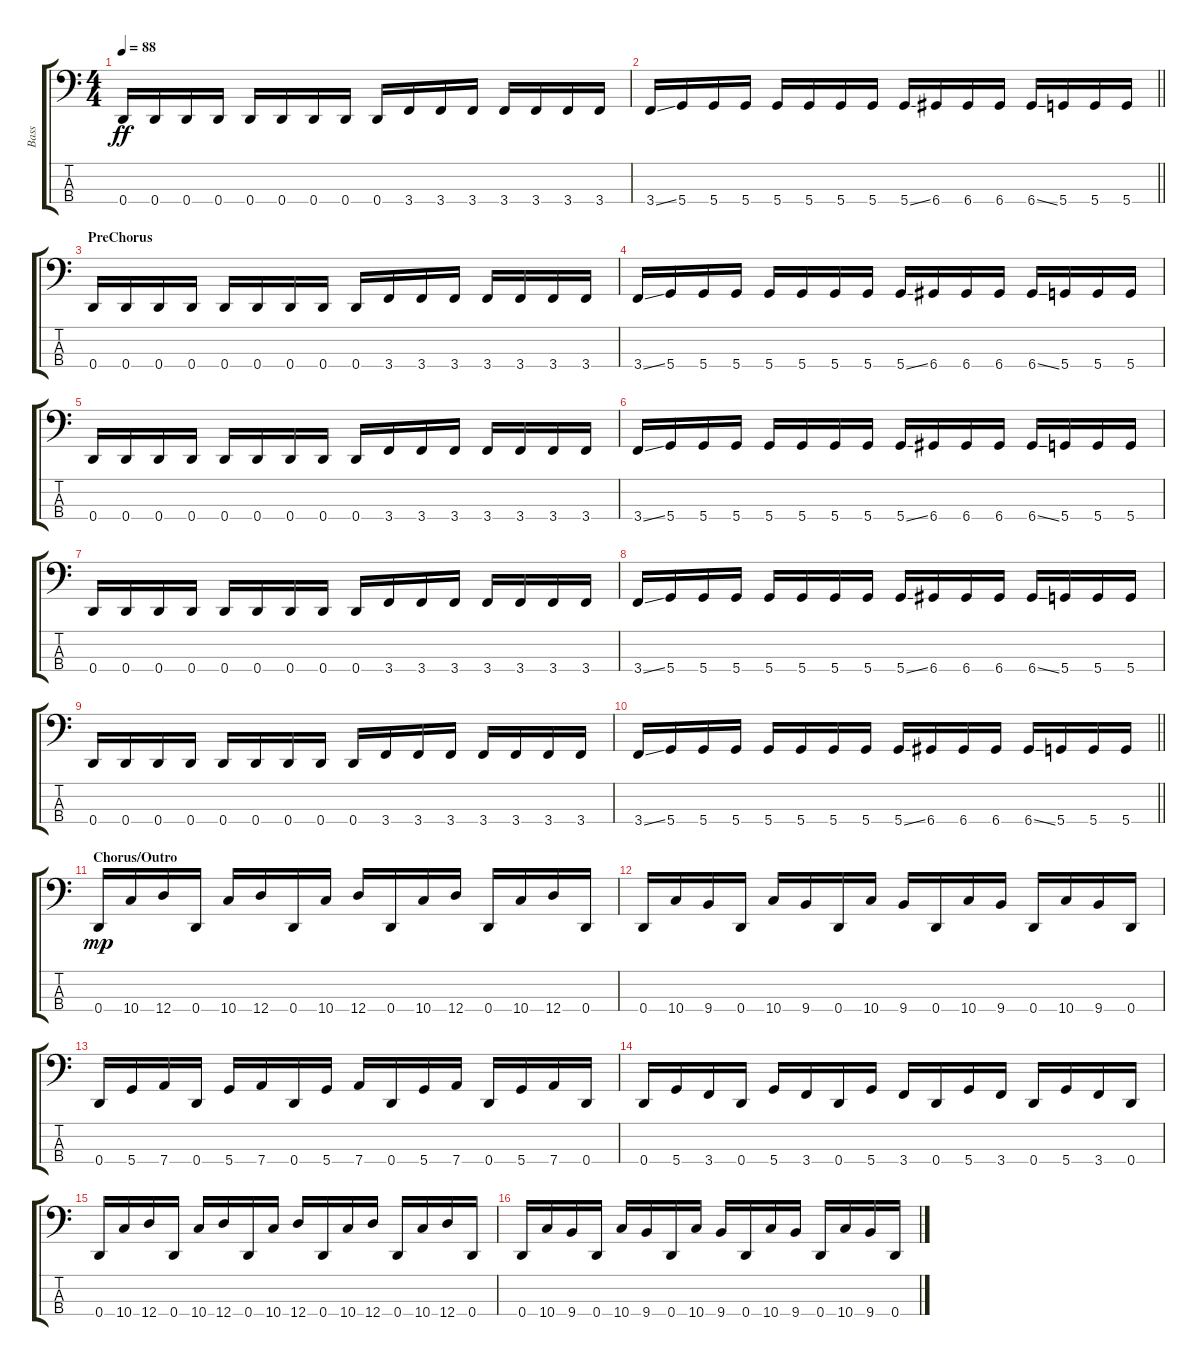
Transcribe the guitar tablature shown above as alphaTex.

\track ("Bass" "Bass") {instrument fretlessbass}
\staff {score tabs}
\tuning (G2 D2 A1 D1) {hide}
\ts (4 4)
\tempo 88
\clef f4
\ks c
0.4.16{dy ff} 0.4.16 0.4.16 0.4.16 0.4.16 0.4.16 0.4.16 0.4.16 0.4.16 3.4.16 3.4.16 3.4.16 3.4.16 3.4.16 3.4.16 3.4.16 |
\barLineRight lightlight
3.4{ss}.16 5.4.16 5.4.16 5.4.16 5.4.16 5.4.16 5.4.16 5.4.16 5.4{ss}.16 6.4.16 6.4.16 6.4.16 6.4{ss}.16 5.4.16 5.4.16 5.4.16 |
\section ("" "PreChorus")
0.4.16 0.4.16 0.4.16 0.4.16 0.4.16 0.4.16 0.4.16 0.4.16 0.4.16 3.4.16 3.4.16 3.4.16 3.4.16 3.4.16 3.4.16 3.4.16 |
3.4{ss}.16 5.4.16 5.4.16 5.4.16 5.4.16 5.4.16 5.4.16 5.4.16 5.4{ss}.16 6.4.16 6.4.16 6.4.16 6.4{ss}.16 5.4.16 5.4.16 5.4.16 |
0.4.16 0.4.16 0.4.16 0.4.16 0.4.16 0.4.16 0.4.16 0.4.16 0.4.16 3.4.16 3.4.16 3.4.16 3.4.16 3.4.16 3.4.16 3.4.16 |
3.4{ss}.16 5.4.16 5.4.16 5.4.16 5.4.16 5.4.16 5.4.16 5.4.16 5.4{ss}.16 6.4.16 6.4.16 6.4.16 6.4{ss}.16 5.4.16 5.4.16 5.4.16 |
0.4.16 0.4.16 0.4.16 0.4.16 0.4.16 0.4.16 0.4.16 0.4.16 0.4.16 3.4.16 3.4.16 3.4.16 3.4.16 3.4.16 3.4.16 3.4.16 |
3.4{ss}.16 5.4.16 5.4.16 5.4.16 5.4.16 5.4.16 5.4.16 5.4.16 5.4{ss}.16 6.4.16 6.4.16 6.4.16 6.4{ss}.16 5.4.16 5.4.16 5.4.16 |
0.4.16 0.4.16 0.4.16 0.4.16 0.4.16 0.4.16 0.4.16 0.4.16 0.4.16 3.4.16 3.4.16 3.4.16 3.4.16 3.4.16 3.4.16 3.4.16 |
\barLineRight lightlight
3.4{ss}.16 5.4.16 5.4.16 5.4.16 5.4.16 5.4.16 5.4.16 5.4.16 5.4{ss}.16 6.4.16 6.4.16 6.4.16 6.4{ss}.16 5.4.16 5.4.16 5.4.16 |
\section ("" "Chorus/Outro")
0.4.16{dy mp} 10.4.16 12.4.16 0.4.16 10.4.16 12.4.16 0.4.16 10.4.16 12.4.16 0.4.16 10.4.16 12.4.16 0.4.16 10.4.16 12.4.16 0.4.16 |
0.4.16 10.4.16 9.4.16 0.4.16 10.4.16 9.4.16 0.4.16 10.4.16 9.4.16 0.4.16 10.4.16 9.4.16 0.4.16 10.4.16 9.4.16 0.4.16 |
0.4.16 5.4.16 7.4.16 0.4.16 5.4.16 7.4.16 0.4.16 5.4.16 7.4.16 0.4.16 5.4.16 7.4.16 0.4.16 5.4.16 7.4.16 0.4.16 |
0.4.16 5.4.16 3.4.16 0.4.16 5.4.16 3.4.16 0.4.16 5.4.16 3.4.16 0.4.16 5.4.16 3.4.16 0.4.16 5.4.16 3.4.16 0.4.16 |
0.4.16 10.4.16 12.4.16 0.4.16 10.4.16 12.4.16 0.4.16 10.4.16 12.4.16 0.4.16 10.4.16 12.4.16 0.4.16 10.4.16 12.4.16 0.4.16 |
0.4.16 10.4.16 9.4.16 0.4.16 10.4.16 9.4.16 0.4.16 10.4.16 9.4.16 0.4.16 10.4.16 9.4.16 0.4.16 10.4.16 9.4.16 0.4.16
